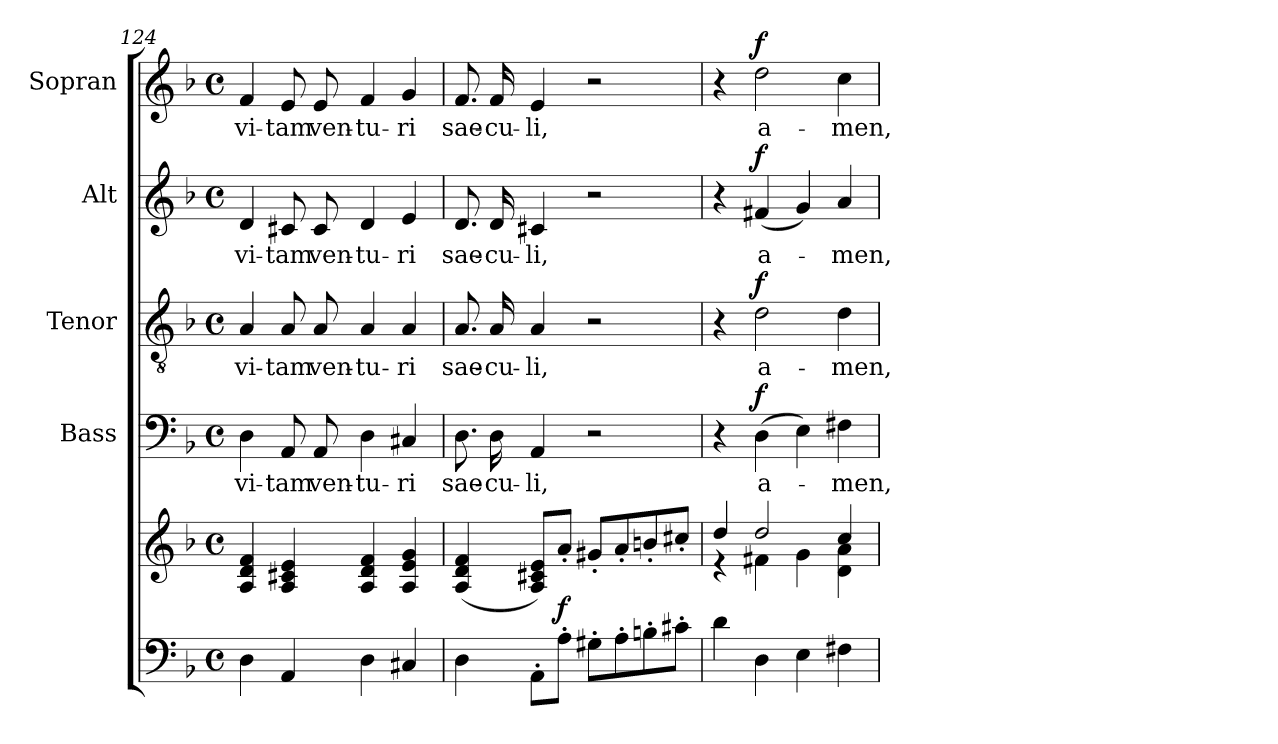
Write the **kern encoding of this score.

**kern	**kern	**dynam	**kern	**text	**dynam	**kern	**text	**dynam	**kern	**text	**dynam	**kern	**text	**dynam
*part5	*part5	*part5	*part4	*part4	*part4	*part3	*part3	*part3	*part2	*part2	*part2	*part1	*part1	*part1
*staff6	*staff5	*staff5/6	*staff4	*staff4	*staff4	*staff3	*staff3	*staff3	*staff2	*staff2	*staff2	*staff1	*staff1	*staff1
*	*	*	*I"Bass	*	*	*I"Tenor	*	*	*I"Alt	*	*	*I"Sopran	*	*
*	*	*	*I'B.	*	*	*I'T.	*	*	*I'A.	*	*	*I'S.	*	*
*clefF4	*clefG2	*	*clefF4	*	*	*clefGv2	*	*	*clefG2	*	*	*clefG2	*	*
*k[b-]	*k[b-]	*	*k[b-]	*	*	*k[b-]	*	*	*k[b-]	*	*	*k[b-]	*	*
*F:	*F:	*	*F:	*	*	*F:	*	*	*F:	*	*	*F:	*	*
*M4/4	*M4/4	*	*M4/4	*	*	*M4/4	*	*	*M4/4	*	*	*M4/4	*	*
*met(c)	*met(c)	*	*met(c)	*	*	*met(c)	*	*	*met(c)	*	*	*met(c)	*	*
=124	=124	=124	=124	=124	=124	=124	=124	=124	=124	=124	=124	=124	=124	=124
!	!	!	!	!LO:LY:b	!	!	!LO:LY:b	!	!	!LO:LY:b	!	!	!LO:LY:b	!
4D\	4A/ 4d/ 4f/	.	4D\	vi-	.	4A/	vi-	.	4d/	vi-	.	4f/	vi-	.
!	!	!	!	!LO:LY:b	!	!	!LO:LY:b	!	!	!LO:LY:b	!	!	!LO:LY:b	!
4AA/	4A/ 4c#X/ 4e/	.	8AA/	-tam	.	8A/	-tam	.	8c#X/	-tam	.	8e/	-tam	.
!	!	!	!	!LO:LY:b	!	!	!LO:LY:b	!	!	!LO:LY:b	!	!	!LO:LY:b	!
.	.	.	8AA/	ven-	.	8A/	ven-	.	8c#/	ven-	.	8e/	ven-	.
!	!	!	!	!LO:LY:b	!	!	!LO:LY:b	!	!	!LO:LY:b	!	!	!LO:LY:b	!
4D\	4A/ 4d/ 4f/	.	4D\	-tu-	.	4A/	-tu-	.	4d/	-tu-	.	4f/	-tu-	.
!	!	!	!	!LO:LY:b	!	!	!LO:LY:b	!	!	!LO:LY:b	!	!	!LO:LY:b	!
4C#X/	4A/ 4e/ 4g/	.	4C#X/	-ri	.	4A/	-ri	.	4e/	-ri	.	4g/	-ri	.
=125	=125	=125	=125	=125	=125	=125	=125	=125	=125	=125	=125	=125	=125	=125
!	!	!	!	!LO:LY:b	!	!	!LO:LY:b	!	!	!LO:LY:b	!	!	!LO:LY:b	!
4D\	(4A/ 4d/ 4f/	.	8.D\	sae-	.	8.A/	sae-	.	8.d/	sae-	.	8.f/	sae-	.
!	!	!	!	!LO:LY:b	!	!	!LO:LY:b	!	!	!LO:LY:b	!	!	!LO:LY:b	!
.	.	.	16D\	-cu-	.	16A/	-cu-	.	16d/	-cu-	.	16f/	-cu-	.
!	!	!	!	!LO:LY:b	!	!	!LO:LY:b	!	!	!LO:LY:b	!	!	!LO:LY:b	!
8AA'>\L	8A/ 8c#X/ 8e/L)	.	4AA/	-li,	.	4A/	-li,	.	4c#X/	-li,	.	4e/	-li,	.
!	!	!LO:DY:b	!	!	!	!	!	!	!	!	!	!	!	!
8A'>\J	8a'</J	f	.	.	.	.	.	.	.	.	.	.	.	.
8G#X'>\L	8g#X'</L	.	2r	.	.	2r	.	.	2r	.	.	2r	.	.
8A'>\	8a'</	.	.	.	.	.	.	.	.	.	.	.	.	.
8Bn'>\	8bn'</	.	.	.	.	.	.	.	.	.	.	.	.	.
8c#X'>\J	8cc#X'</J	.	.	.	.	.	.	.	.	.	.	.	.	.
!!LO:PB:g=z
=126	=126	=126	=126	=126	=126	=126	=126	=126	=126	=126	=126	=126	=126	=126
*	*^	*	*	*	*	*	*	*	*	*	*	*	*	*
4d\	4dd/	4re	.	4r	.	.	4r	.	.	4r	.	.	4r	.	.
!	!	!	!	!	!LO:LY:b	!LO:DY:a	!	!LO:LY:b	!LO:DY:a	!	!LO:LY:b	!LO:DY:a	!	!LO:LY:b	!LO:DY:a
4D\	2dd/	4f#X\	.	(>4D\	a-	f	2d\	a-	f	(<4f#X/	a-	f	2dd\	a-	f
4E\	.	4g\	.	4E\)	.	.	.	.	.	4g/)	.	.	.	.	.
!	!	!	!	!	!LO:LY:b	!	!	!LO:LY:b	!	!	!LO:LY:b	!	!	!LO:LY:b	!
4F#X\	4cc/	4d\ 4a\	.	4F#X\	-men,	.	4d\	-men,	.	4a/	-men,	.	4cc\	-men,	.
*	*v	*v	*	*	*	*	*	*	*	*	*	*	*	*	*
=	=	=	=	=	=	=	=	=	=	=	=	=	=	=
*-	*-	*-	*-	*-	*-	*-	*-	*-	*-	*-	*-	*-	*-	*-
